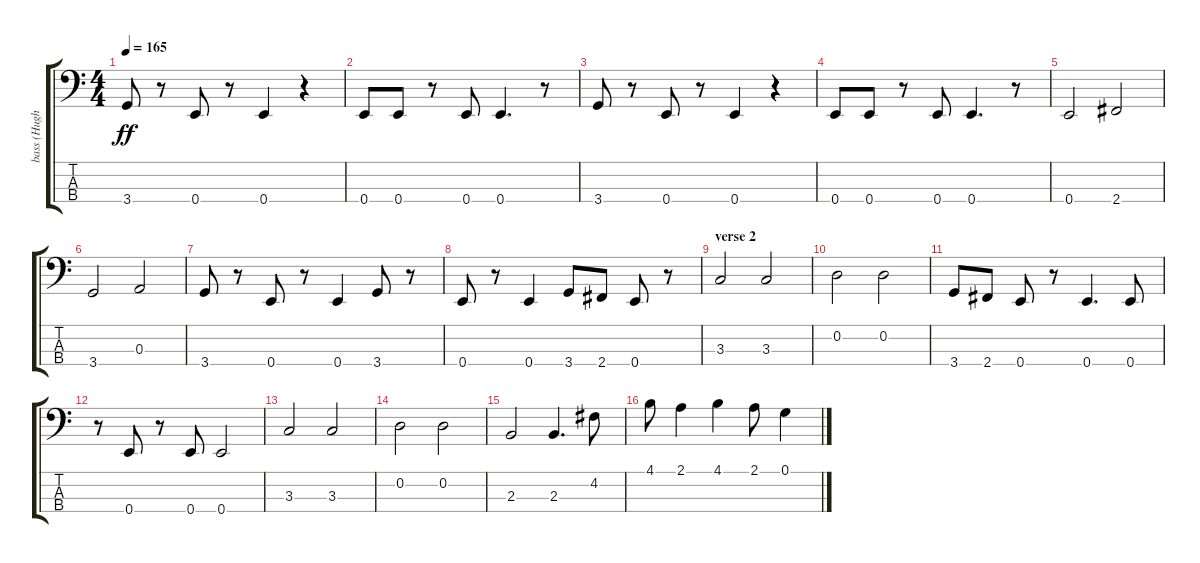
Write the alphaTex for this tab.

\track ("bass (Hughes)" "bass (Hugh") {instrument electricbasspick}
\staff {score tabs}
\tuning (G2 D2 A1 E1) {hide}
\ts (4 4)
\tempo 165
\clef f4
\ks c
3.4.8{dy ff} r.8 0.4.8 r.8 0.4.4 r.4 |
0.4.8 0.4.8 r.8 0.4.8 0.4.4{d} r.8 |
3.4.8 r.8 0.4.8 r.8 0.4.4 r.4 |
0.4.8 0.4.8 r.8 0.4.8 0.4.4{d} r.8 |
0.4.2 2.4.2 |
3.4.2 0.3.2 |
3.4.8 r.8 0.4.8 r.8 0.4.4 3.4.8 r.8 |
\section ("" "")
0.4.8 r.8 0.4.4 3.4.8 2.4.8 0.4.8 r.8 |
\section ("" "verse 2")
3.3.2 3.3.2 |
0.2.2 0.2.2 |
3.4.8 2.4.8 0.4.8 r.8 0.4.4{d} 0.4.8 |
r.8 0.4.8 r.8 0.4.8 0.4.2 |
3.3.2 3.3.2 |
0.2.2 0.2.2 |
2.3.2 2.3.4{d} 4.2.8 |
4.1.8 2.1.4 4.1.4 2.1.8 0.1.4
